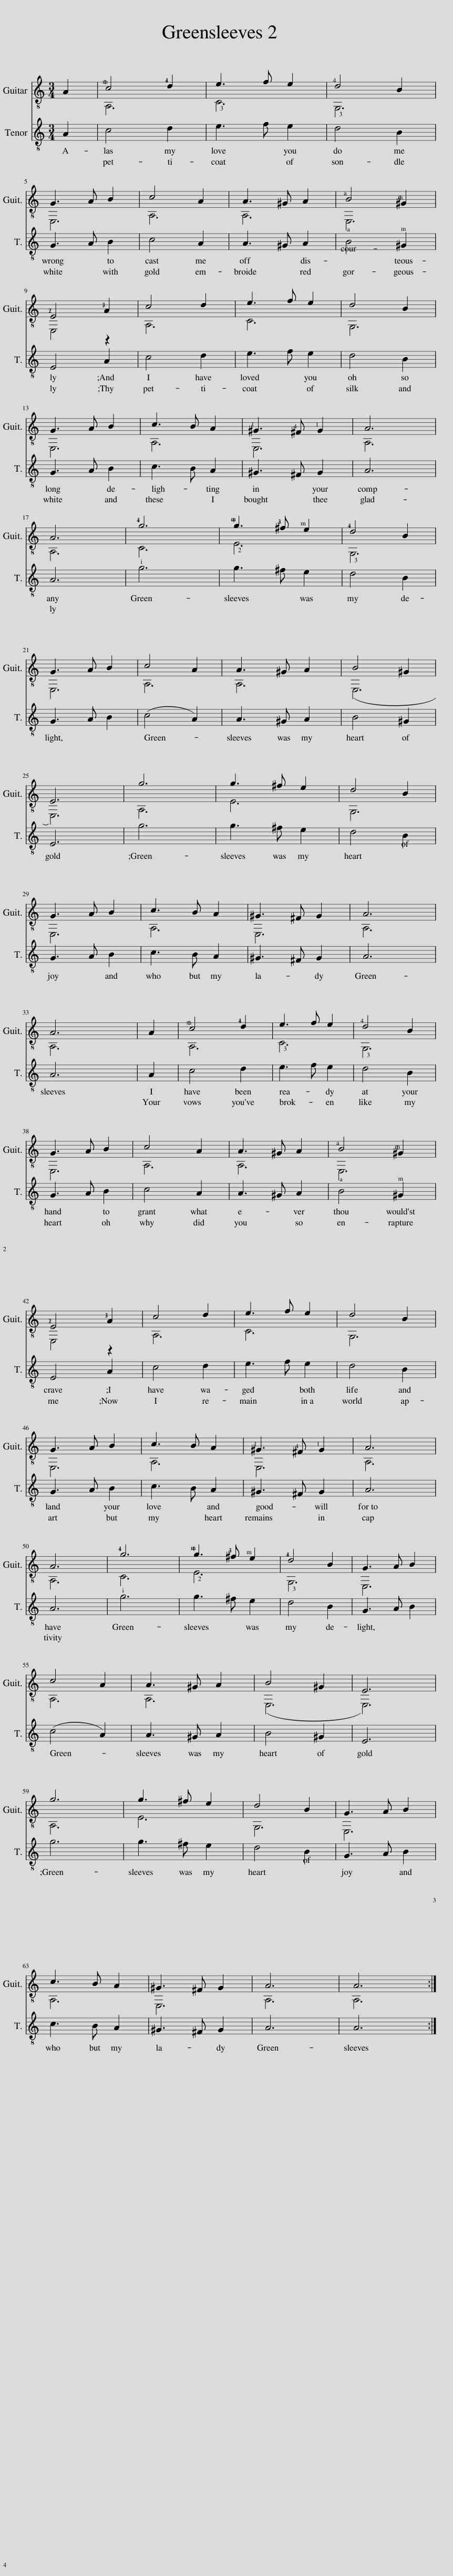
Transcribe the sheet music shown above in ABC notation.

X:1
%%score ( 1 2 ) 3
L:1/8
M:3/4
I:linebreak $
K:C
V:1 treble-8
V:2 treble-8
V:3 treble-8
V:1
 A2 | !1!c4 !4!d2 | e3 f e2 | !4!d4 B2 |$ G3 A B2 | %5
 c4 A2 | A3 ^G A2 | B4 !1!^G2 |$ !2!E4 !3!A2 | c4 d2 | %10
 e3 f e2 | d4 B2 |$ G3 A B2 | c3 B A2 | !1!^G3 !4!^F !1!G2 | %15
 A6 |$ A6 | !4!g6 | !4!g3 !3!^f e2 | !4!d4 B2 |$ %20
 G3 A B2 | c4 A2 | A3 ^G A2 | B4 ^G2 |$ E6 | %25
 g6 | g3 ^f e2 | d4 B2 |$ G3 A B2 | c3 B A2 | %30
 ^G3 ^F G2 | A6 |$ A6 | A2 | !1!c4 !4!d2 | %35
 e3 f e2 | !4!d4 B2 |$ G3 A B2 | c4 A2 | A3 ^G A2 | %40
 B4 !1!^G2 |$ !2!E4 !3!A2 | c4 d2 | e3 f e2 | d4 B2 |$ %45
 G3 A B2 | c3 B A2 | !1!^G3 !4!^F !1!G2 | A6 |$ A6 | %50
 !4!g6 | !4!g3 !3!^f e2 | !4!d4 B2 | G3 A B2 |$ c4 A2 | %55
 A3 ^G A2 | B4 ^G2 | E6 |$ g6 | g3 ^f e2 | %60
 d4 B2 | G3 A B2 |$ c3 B A2 | ^G3 ^F G2 | A6 | %65
 A6 :| %66
V:2
 x2 | A,6 | !3!C6 | !3!G,6 |$ E,6 | %5
 A,6 | A,6 | E,6 |$ E,4 z2 | A,6 | %10
 C6 | G,6 |$ E,6 | A,6 | E,6 | %15
 A,6 |$ A,6 | C6 | !2!E6 | !3!G,6 |$ %20
 E,6 | A,6 | A,6 | (E,6 |$ E,6) | %25
 A,6 | E6 | G,6 |$ E,6 | A,6 | %30
 E,6 | A,6 |$ A,6 | x2 | A,6 | %35
 !3!C6 | !3!G,6 |$ E,6 | A,6 | A,6 | %40
 E,6 |$ E,4 z2 | A,6 | C6 | G,6 |$ %45
 E,6 | A,6 | E,6 | A,6 |$ A,6 | %50
 C6 | !2!E6 | !3!G,6 | E,6 |$ A,6 | %55
 A,6 | (E,6 | E,6) |$ A,6 | E6 | %60
 G,6 | E,6 |$ A,6 | E,6 | A,6 | %65
 A,6 :| %66
V:3
 A2 | c4 d2 | e3 f e2 | d4 B2 |$ G3 A B2 | %5
 c4 A2 | A3 ^G A2 | B4 ^G2 |$ E4 A2 | c4 d2 | %10
 e3 f e2 | d4 B2 |$ G3 A B2 | c3 B A2 | ^G3 ^F G2 | %15
 A6 |$ A6 | g6 | g3 ^f e2 | d4 B2 |$ %20
 G3 A B2 | (c4 A2) | A3 ^G A2 | B4 ^G2 |$ E6 | %25
 g6 | g3 ^f e2 | d4 B2 |$ G3 A B2 | c3 B A2 | %30
 ^G3 ^F G2 | A6 |$ A6 | A2 | c4 d2 | %35
 e3 f e2 | d4 B2 |$ G3 A B2 | c4 A2 | A3 ^G A2 | %40
 B4 ^G2 |$ E4 A2 | c4 d2 | e3 f e2 | d4 B2 |$ %45
 G3 A B2 | c3 B A2 | ^G3 ^F G2 | A6 |$ A6 | %50
 g6 | g3 ^f e2 | d4 B2 | G3 A B2 |$ (c4 A2) | %55
 A3 ^G A2 | B4 ^G2 | E6 |$ g6 | g3 ^f e2 | %60
 d4 B2 | G3 A B2 |$ c3 B A2 | ^G3 ^F G2 | A6 | %65
 A6 :| %66
